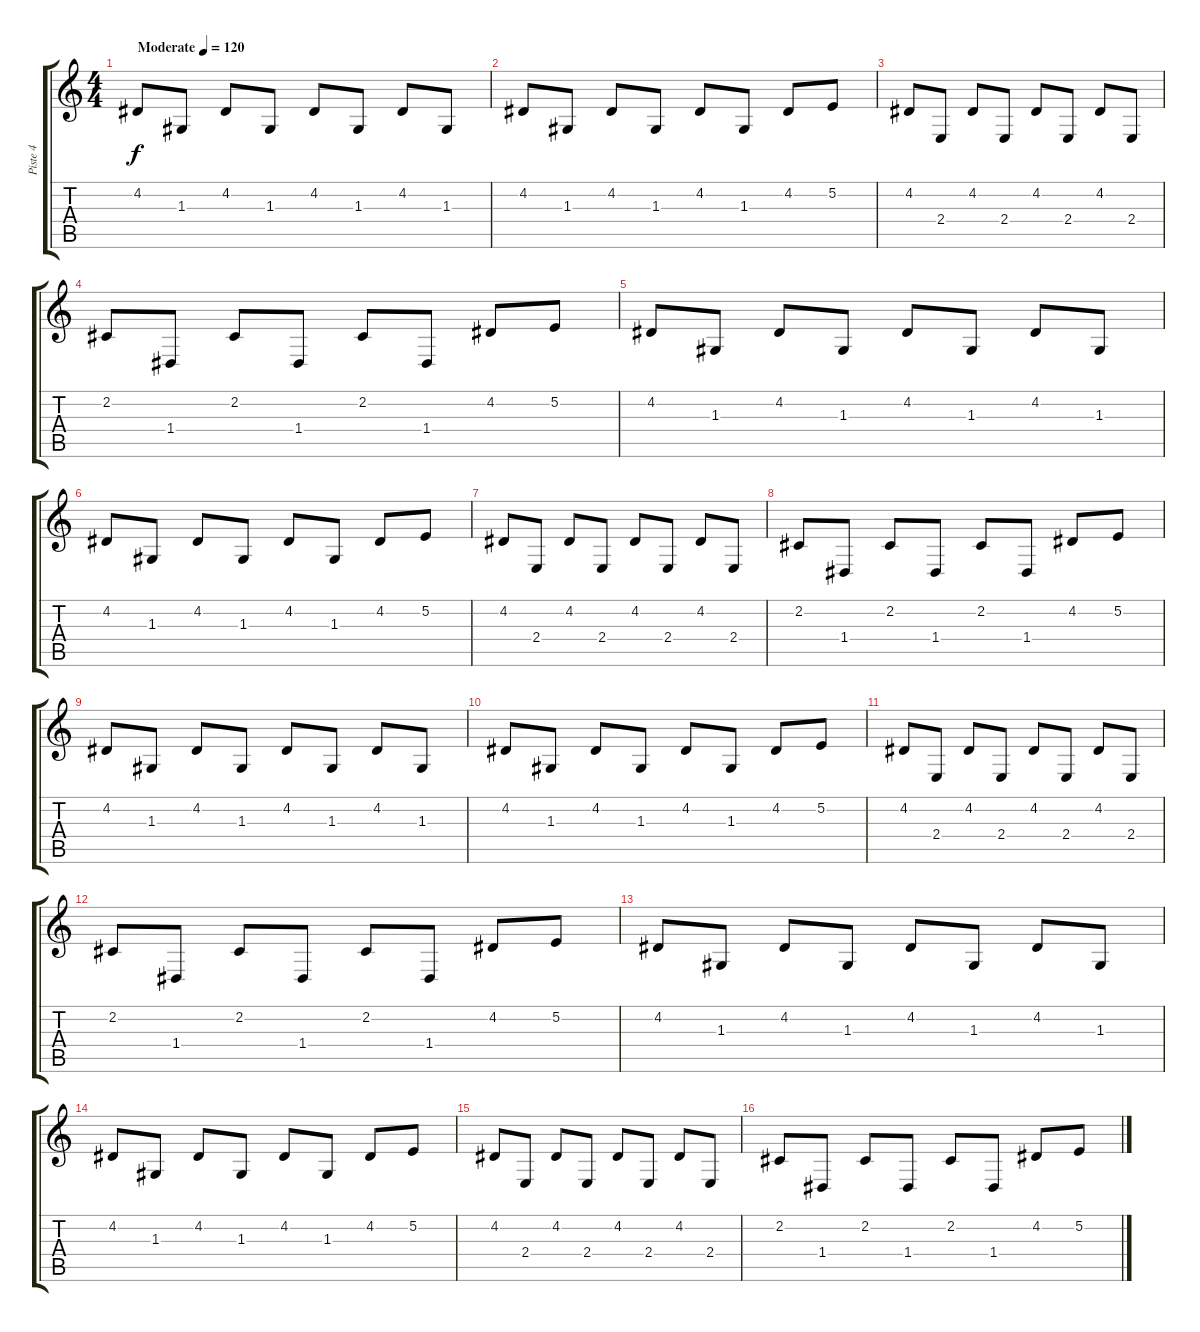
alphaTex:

\track ("Piste 4" "Piste 4") {instrument fx4atmosphere}
\staff {score tabs}
\tuning (E4 B3 G3 D3 A2 E2) {hide}
\ts (4 4)
\tempo (120 "Moderate")
\clef g2
\ks c
4.2.8{dy f instrument fx4atmosphere} 1.3.8 4.2.8 1.3.8 4.2.8 1.3.8 4.2.8 1.3.8 |
4.2.8 1.3.8 4.2.8 1.3.8 4.2.8 1.3.8 4.2.8 5.2.8 |
4.2.8 2.4.8 4.2.8 2.4.8 4.2.8 2.4.8 4.2.8 2.4.8 |
2.2.8 1.4.8 2.2.8 1.4.8 2.2.8 1.4.8 4.2.8 5.2.8 |
4.2.8 1.3.8 4.2.8 1.3.8 4.2.8 1.3.8 4.2.8 1.3.8 |
4.2.8 1.3.8 4.2.8 1.3.8 4.2.8 1.3.8 4.2.8 5.2.8 |
4.2.8 2.4.8 4.2.8 2.4.8 4.2.8 2.4.8 4.2.8 2.4.8 |
2.2.8 1.4.8 2.2.8 1.4.8 2.2.8 1.4.8 4.2.8 5.2.8 |
4.2.8 1.3.8 4.2.8 1.3.8 4.2.8 1.3.8 4.2.8 1.3.8 |
4.2.8 1.3.8 4.2.8 1.3.8 4.2.8 1.3.8 4.2.8 5.2.8 |
4.2.8 2.4.8 4.2.8 2.4.8 4.2.8 2.4.8 4.2.8 2.4.8 |
2.2.8 1.4.8 2.2.8 1.4.8 2.2.8 1.4.8 4.2.8 5.2.8 |
4.2.8 1.3.8 4.2.8 1.3.8 4.2.8 1.3.8 4.2.8 1.3.8 |
4.2.8 1.3.8 4.2.8 1.3.8 4.2.8 1.3.8 4.2.8 5.2.8 |
4.2.8 2.4.8 4.2.8 2.4.8 4.2.8 2.4.8 4.2.8 2.4.8 |
2.2.8 1.4.8 2.2.8 1.4.8 2.2.8 1.4.8 4.2.8 5.2.8
